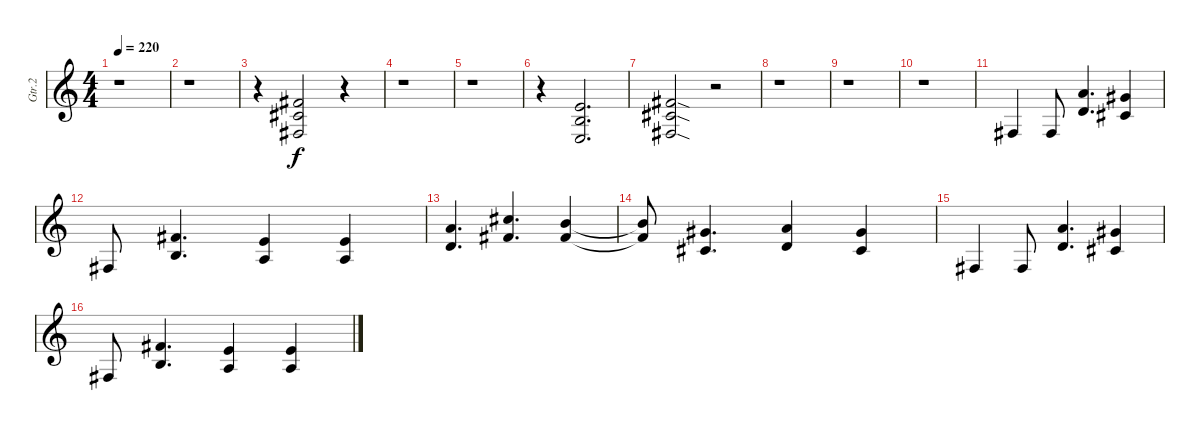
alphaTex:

\track ("Gtr.2" "Gtr.2") {instrument overdrivenguitar}
\staff {score}
\tuning (E4 B3 G3 D3 A2 E2) {hide}
\ts (4 4)
\tempo 220
\clef g2
\ks c
r.1{dy f} |
r.1 |
r.4 (4.4 4.5 2.6).2 r.4 |
r.1 |
r.1 |
r.4 (2.4 2.5 0.6).2{d} |
(4.4{sod} 4.5{sod} 2.6{sod}).2 r.2 |
r.1 |
r.1 |
r.1 |
2.6.4 2.6.8 (7.4 5.5).4{d} (6.4 4.5).4 |
2.6.8 (4.4 2.5).4{d} (7.5 5.6).4 (7.5 5.6).4 |
(7.4 5.5).4{d} (11.4 9.5).4{d} (9.4 9.5).4 |
(9.4{t} 9.5{t}).8 (6.4 4.5).4{d} (7.4 5.5).4 (6.4 4.5).4 |
2.6.4 2.6.8 (7.4 5.5).4{d} (6.4 4.5).4 |
2.6.8 (4.4 2.5).4{d} (7.5 5.6).4 (7.5 5.6).4
